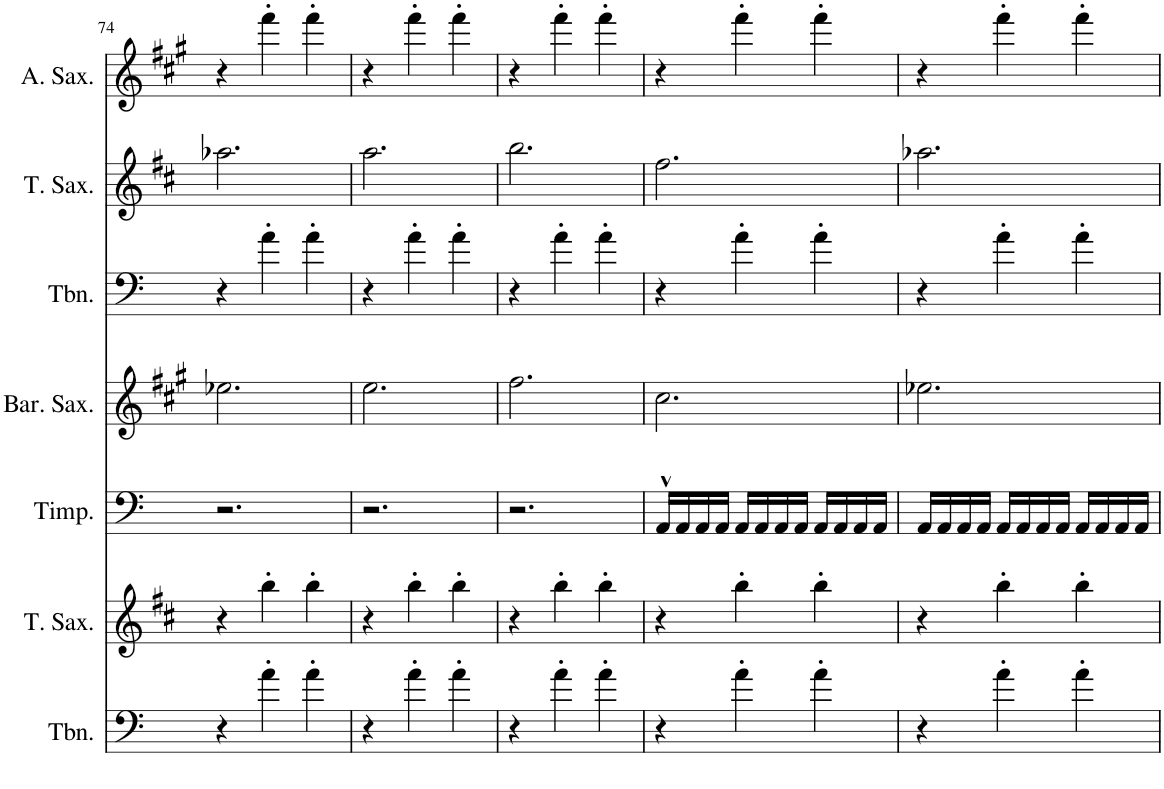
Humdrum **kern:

**kern	**kern	**kern	**kern	**kern	**kern	**kern
*part7	*part6	*part5	*part4	*part3	*part2	*part1
*staff7	*staff6	*staff5	*staff4	*staff3	*staff2	*staff1
*I"Trombone	*I"Tenor Saxophone	*I"Timpani	*I"Baritone Saxophone	*I"Trombone	*I"Tenor Saxophone	*I"Alto Saxophone
*I'Tbn.	*I'T. Sax.	*I'Timp.	*I'Bar. Sax.	*I'Tbn.	*I'T. Sax.	*I'A. Sax.
!!LO:PB:g=z
*clefF4	*clefG2	*clefF4	*clefG2	*clefF4	*clefG2	*clefG2
*	*Trd8c14	*	*Trd12c21	*	*Trd8c14	*Trd5c9
*k[]	*k[f#c#]	*k[]	*k[f#c#g#]	*k[]	*k[f#c#]	*k[f#c#g#]
*M3/4	*M3/4	*M3/4	*M3/4	*M3/4	*M3/4	*M3/4
=74	=74	=74	=74	=74	=74	=74
4r	4r	2.r	2.ee-X\	4r	2.aa-X\	4r
4a'\	4bb'\	.	.	4a'\	.	4fff#'\
4a'\	4bb'\	.	.	4a'\	.	4fff#'\
=75	=75	=75	=75	=75	=75	=75
4r	4r	2.r	2.ee\	4r	2.aa\	4r
4a'\	4bb'\	.	.	4a'\	.	4fff#'\
4a'\	4bb'\	.	.	4a'\	.	4fff#'\
=76	=76	=76	=76	=76	=76	=76
4r	4r	2.r	2.ff#\	4r	2.bb\	4r
4a'\	4bb'\	.	.	4a'\	.	4fff#'\
4a'\	4bb'\	.	.	4a'\	.	4fff#'\
=77	=77	=77	=77	=77	=77	=77
4r	4r	16AA^^/LL	2.cc#\	4r	2.ff#\	4r
.	.	16AA/	.	.	.	.
.	.	16AA/	.	.	.	.
.	.	16AA/JJ	.	.	.	.
4a'\	4bb'\	16AA/LL	.	4a'\	.	4fff#'\
.	.	16AA/	.	.	.	.
.	.	16AA/	.	.	.	.
.	.	16AA/JJ	.	.	.	.
4a'\	4bb'\	16AA/LL	.	4a'\	.	4fff#'\
.	.	16AA/	.	.	.	.
.	.	16AA/	.	.	.	.
.	.	16AA/JJ	.	.	.	.
=78	=78	=78	=78	=78	=78	=78
4r	4r	16AA/LL	2.ee-X\	4r	2.aa-X\	4r
.	.	16AA/	.	.	.	.
.	.	16AA/	.	.	.	.
.	.	16AA/JJ	.	.	.	.
4a'\	4bb'\	16AA/LL	.	4a'\	.	4fff#'\
.	.	16AA/	.	.	.	.
.	.	16AA/	.	.	.	.
.	.	16AA/JJ	.	.	.	.
4a'\	4bb'\	16AA/LL	.	4a'\	.	4fff#'\
.	.	16AA/	.	.	.	.
.	.	16AA/	.	.	.	.
.	.	16AA/JJ	.	.	.	.
=	=	=	=	=	=	=
*-	*-	*-	*-	*-	*-	*-
